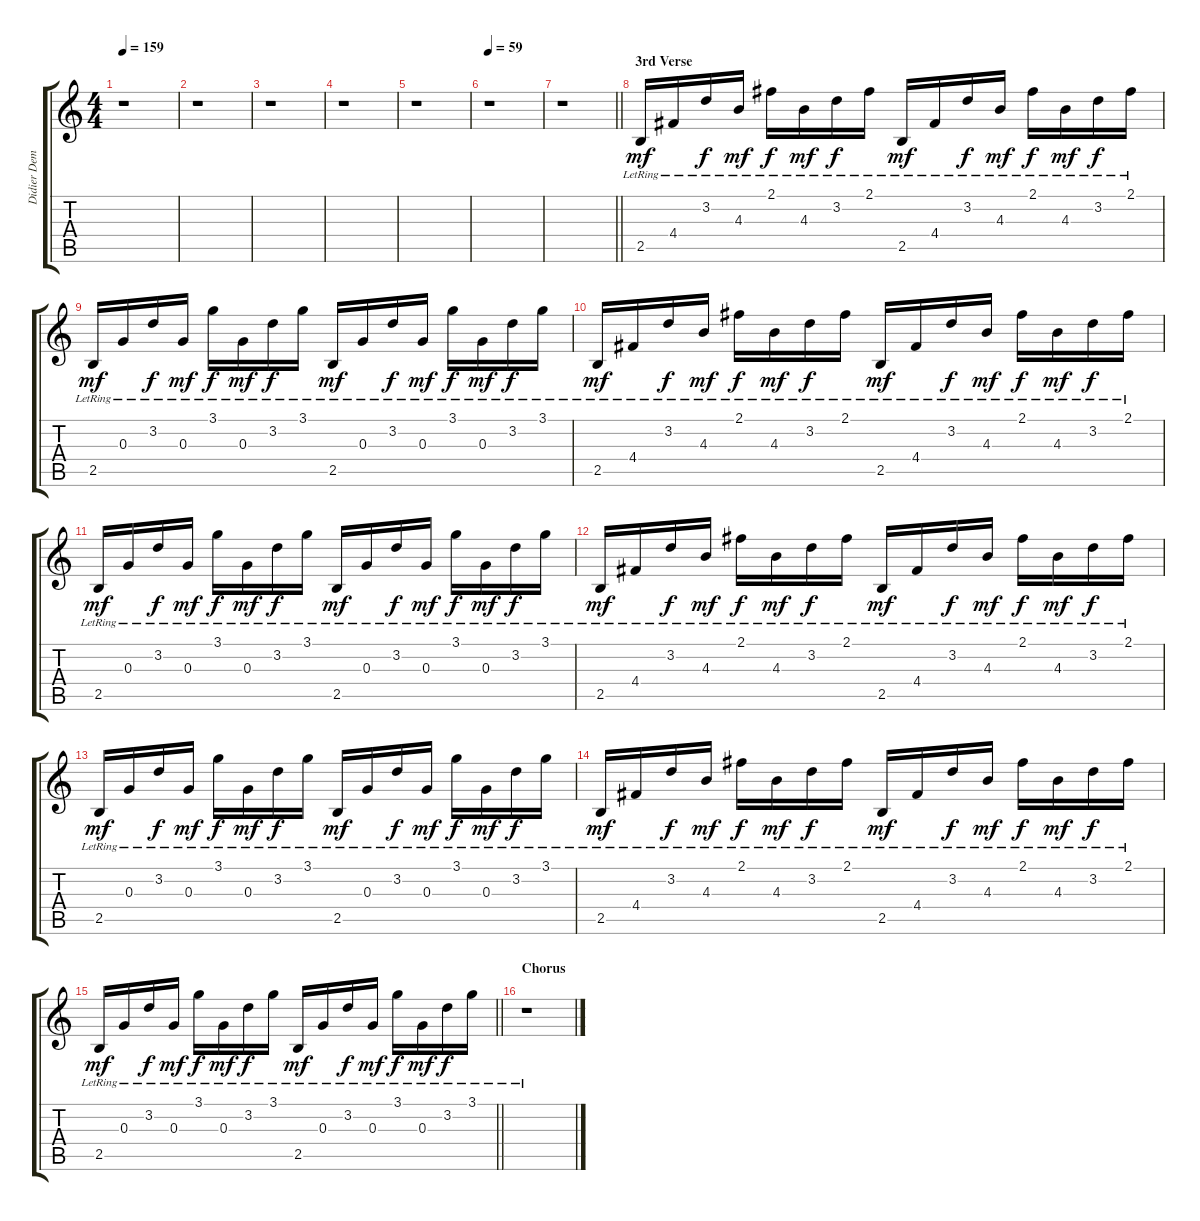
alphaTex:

\track ("Didier Demajean" "Didier Dem") {instrument electricguitarjazz}
\staff {score tabs}
\tuning (E4 B3 G3 D3 A2 E2) {hide}
\ts (4 4)
\tempo 159
\clef g2
\ks c
r.1{dy f} |
r.1 |
r.1 |
r.1 |
r.1 |
\tempo 59
r.1 |
\barLineRight lightlight
r.1 |
\section ("" "3rd Verse")
2.5{lr}.16{dy mf} 4.4{lr}.16 3.2{lr}.16{dy f} 4.3{lr}.16{dy mf} 2.1{lr}.16{dy f} 4.3{lr}.16{dy mf} 3.2{lr}.16{dy f} 2.1{lr}.16 2.5{lr}.16{dy mf} 4.4{lr}.16 3.2{lr}.16{dy f} 4.3{lr}.16{dy mf} 2.1{lr}.16{dy f} 4.3{lr}.16{dy mf} 3.2{lr}.16{dy f} 2.1{lr}.16 |
2.5{lr}.16{dy mf} 0.3{lr}.16 3.2{lr}.16{dy f} 0.3{lr}.16{dy mf} 3.1{lr}.16{dy f} 0.3{lr}.16{dy mf} 3.2{lr}.16{dy f} 3.1{lr}.16 2.5{lr}.16{dy mf} 0.3{lr}.16 3.2{lr}.16{dy f} 0.3{lr}.16{dy mf} 3.1{lr}.16{dy f} 0.3{lr}.16{dy mf} 3.2{lr}.16{dy f} 3.1{lr}.16 |
2.5{lr}.16{dy mf} 4.4{lr}.16 3.2{lr}.16{dy f} 4.3{lr}.16{dy mf} 2.1{lr}.16{dy f} 4.3{lr}.16{dy mf} 3.2{lr}.16{dy f} 2.1{lr}.16 2.5{lr}.16{dy mf} 4.4{lr}.16 3.2{lr}.16{dy f} 4.3{lr}.16{dy mf} 2.1{lr}.16{dy f} 4.3{lr}.16{dy mf} 3.2{lr}.16{dy f} 2.1{lr}.16 |
2.5{lr}.16{dy mf} 0.3{lr}.16 3.2{lr}.16{dy f} 0.3{lr}.16{dy mf} 3.1{lr}.16{dy f} 0.3{lr}.16{dy mf} 3.2{lr}.16{dy f} 3.1{lr}.16 2.5{lr}.16{dy mf} 0.3{lr}.16 3.2{lr}.16{dy f} 0.3{lr}.16{dy mf} 3.1{lr}.16{dy f} 0.3{lr}.16{dy mf} 3.2{lr}.16{dy f} 3.1{lr}.16 |
2.5{lr}.16{dy mf} 4.4{lr}.16 3.2{lr}.16{dy f} 4.3{lr}.16{dy mf} 2.1{lr}.16{dy f} 4.3{lr}.16{dy mf} 3.2{lr}.16{dy f} 2.1{lr}.16 2.5{lr}.16{dy mf} 4.4{lr}.16 3.2{lr}.16{dy f} 4.3{lr}.16{dy mf} 2.1{lr}.16{dy f} 4.3{lr}.16{dy mf} 3.2{lr}.16{dy f} 2.1{lr}.16 |
2.5{lr}.16{dy mf} 0.3{lr}.16 3.2{lr}.16{dy f} 0.3{lr}.16{dy mf} 3.1{lr}.16{dy f} 0.3{lr}.16{dy mf} 3.2{lr}.16{dy f} 3.1{lr}.16 2.5{lr}.16{dy mf} 0.3{lr}.16 3.2{lr}.16{dy f} 0.3{lr}.16{dy mf} 3.1{lr}.16{dy f} 0.3{lr}.16{dy mf} 3.2{lr}.16{dy f} 3.1{lr}.16 |
2.5{lr}.16{dy mf} 4.4{lr}.16 3.2{lr}.16{dy f} 4.3{lr}.16{dy mf} 2.1{lr}.16{dy f} 4.3{lr}.16{dy mf} 3.2{lr}.16{dy f} 2.1{lr}.16 2.5{lr}.16{dy mf} 4.4{lr}.16 3.2{lr}.16{dy f} 4.3{lr}.16{dy mf} 2.1{lr}.16{dy f} 4.3{lr}.16{dy mf} 3.2{lr}.16{dy f} 2.1{lr}.16 |
\barLineRight lightlight
2.5{lr}.16{dy mf} 0.3{lr}.16 3.2{lr}.16{dy f} 0.3{lr}.16{dy mf} 3.1{lr}.16{dy f} 0.3{lr}.16{dy mf} 3.2{lr}.16{dy f} 3.1{lr}.16 2.5{lr}.16{dy mf} 0.3{lr}.16 3.2{lr}.16{dy f} 0.3{lr}.16{dy mf} 3.1{lr}.16{dy f} 0.3{lr}.16{dy mf} 3.2{lr}.16{dy f} 3.1{lr}.16 |
\section ("" "Chorus")
r.1
